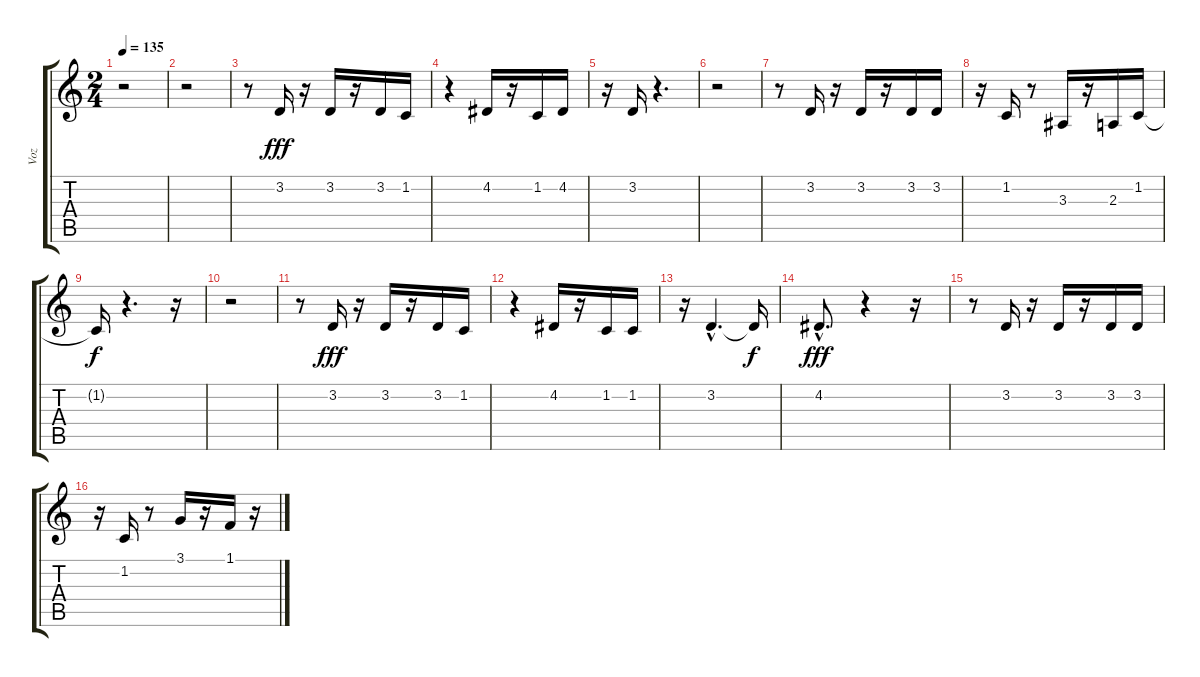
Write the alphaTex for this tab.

\track ("Voz" "Voz") {instrument clarinet}
\staff {score tabs}
\tuning (E4 B3 G3 D3 A2 E2) {hide}
\ts (2 4)
\tempo 135
\clef g2
\ks c
r.2{dy fff} |
r.2 |
r.8 3.2.16{balance 9} r.16 3.2.16 r.16 3.2.16 1.2.16 |
r.4 4.2.16 r.16 1.2.16 4.2.16 |
r.16 3.2.16 r.4{d} |
r.2 |
r.8 3.2.16 r.16 3.2.16 r.16 3.2.16 3.2.16 |
r.16 1.2.16 r.8 3.3.16 r.16 2.3.16 1.2.16 |
1.2{t}.16{dy f} r.4{d} r.16 |
r.2 |
r.8 3.2.16{dy fff} r.16 3.2.16 r.16 3.2.16 1.2.16 |
r.4 4.2.16 r.16 1.2.16 1.2.16 |
r.16 3.2{hac}.4{d} 3.2{t}.16{dy f} |
4.2{hac}.8{d dy fff} r.4 r.16 |
r.8 3.2.16 r.16 3.2.16 r.16 3.2.16 3.2.16 |
r.16 1.2.16 r.8 3.1.16 r.16 1.1.16 r.16
